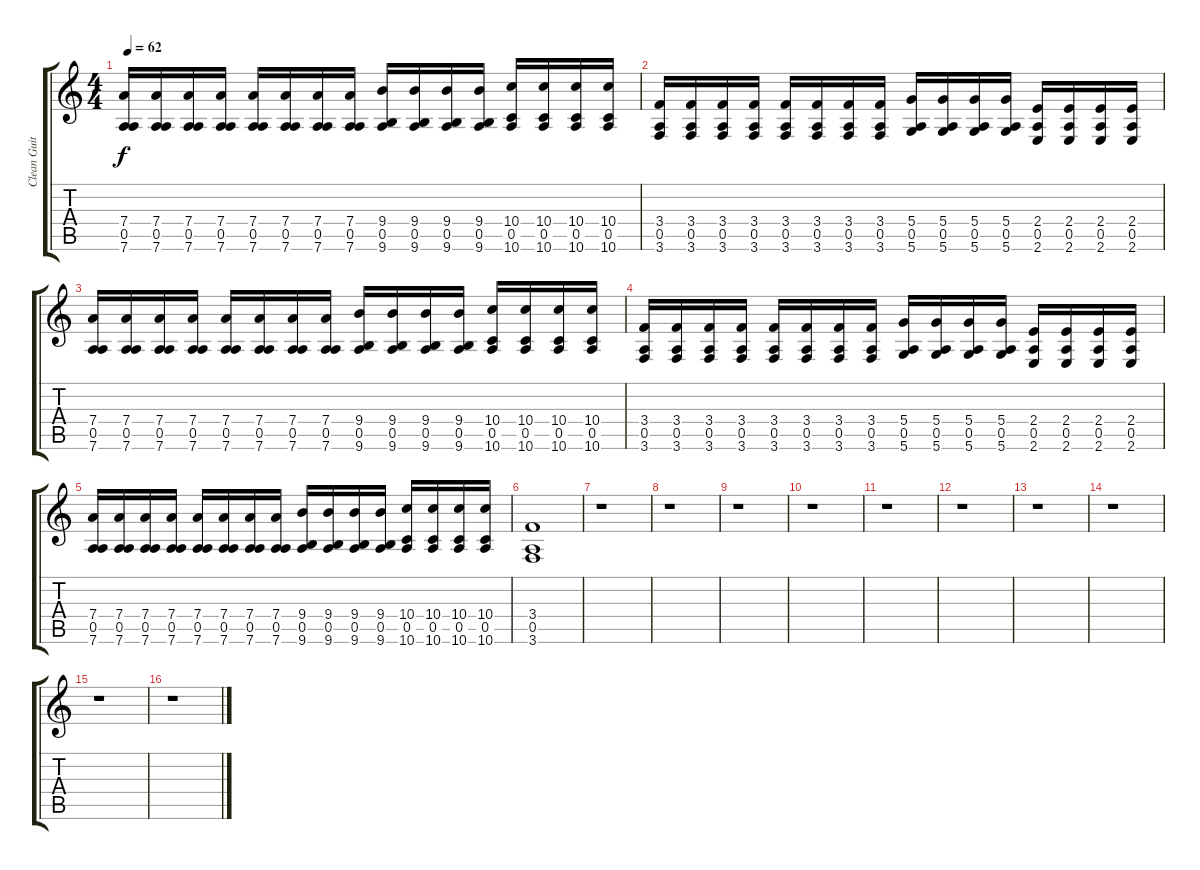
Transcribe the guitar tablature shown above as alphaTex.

\track ("Clean Guitar 2" "Clean Guit") {instrument electricguitarclean}
\staff {score tabs}
\tuning (E4 B3 G3 D3 A2 D2) {hide}
\ts (4 4)
\tempo 62
\clef g2
\ks c
(7.4 0.5 7.6).16{dy f} (7.4 0.5 7.6).16 (7.4 0.5 7.6).16 (7.4 0.5 7.6).16 (7.4 0.5 7.6).16 (7.4 0.5 7.6).16 (7.4 0.5 7.6).16 (7.4 0.5 7.6).16 (9.4 0.5 9.6).16 (9.4 0.5 9.6).16 (9.4 0.5 9.6).16 (9.4 0.5 9.6).16 (10.4 0.5 10.6).16 (10.4 0.5 10.6).16 (10.4 0.5 10.6).16 (10.4 0.5 10.6).16 |
(3.4 0.5 3.6).16 (3.4 0.5 3.6).16 (3.4 0.5 3.6).16 (3.4 0.5 3.6).16 (3.4 0.5 3.6).16 (3.4 0.5 3.6).16 (3.4 0.5 3.6).16 (3.4 0.5 3.6).16 (5.4 0.5 5.6).16 (5.4 0.5 5.6).16 (5.4 0.5 5.6).16 (5.4 0.5 5.6).16 (2.4 0.5 2.6).16 (2.4 0.5 2.6).16 (2.4 0.5 2.6).16 (2.4 0.5 2.6).16 |
(7.4 0.5 7.6).16 (7.4 0.5 7.6).16 (7.4 0.5 7.6).16 (7.4 0.5 7.6).16 (7.4 0.5 7.6).16 (7.4 0.5 7.6).16 (7.4 0.5 7.6).16 (7.4 0.5 7.6).16 (9.4 0.5 9.6).16 (9.4 0.5 9.6).16 (9.4 0.5 9.6).16 (9.4 0.5 9.6).16 (10.4 0.5 10.6).16 (10.4 0.5 10.6).16 (10.4 0.5 10.6).16 (10.4 0.5 10.6).16 |
(3.4 0.5 3.6).16 (3.4 0.5 3.6).16 (3.4 0.5 3.6).16 (3.4 0.5 3.6).16 (3.4 0.5 3.6).16 (3.4 0.5 3.6).16 (3.4 0.5 3.6).16 (3.4 0.5 3.6).16 (5.4 0.5 5.6).16 (5.4 0.5 5.6).16 (5.4 0.5 5.6).16 (5.4 0.5 5.6).16 (2.4 0.5 2.6).16 (2.4 0.5 2.6).16 (2.4 0.5 2.6).16 (2.4 0.5 2.6).16 |
(7.4 0.5 7.6).16 (7.4 0.5 7.6).16 (7.4 0.5 7.6).16 (7.4 0.5 7.6).16 (7.4 0.5 7.6).16 (7.4 0.5 7.6).16 (7.4 0.5 7.6).16 (7.4 0.5 7.6).16 (9.4 0.5 9.6).16 (9.4 0.5 9.6).16 (9.4 0.5 9.6).16 (9.4 0.5 9.6).16 (10.4 0.5 10.6).16 (10.4 0.5 10.6).16 (10.4 0.5 10.6).16 (10.4 0.5 10.6).16 |
(3.4 0.5 3.6).1 |
r.1 |
r.1 |
r.1 |
r.1 |
r.1 |
r.1 |
r.1 |
r.1 |
r.1 |
r.1
